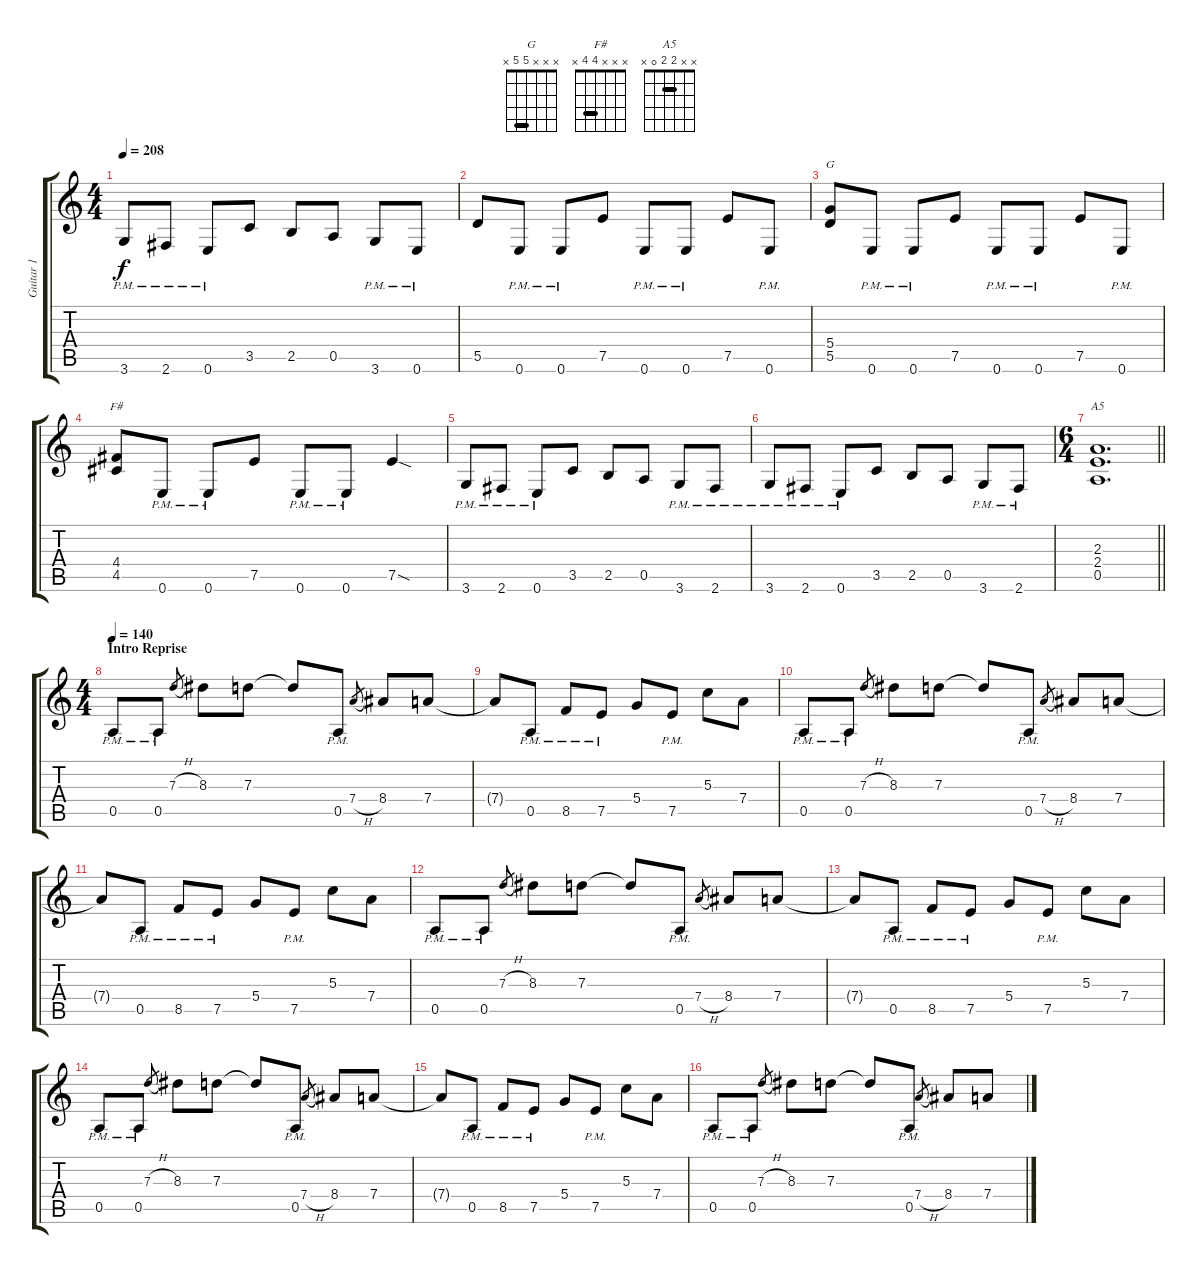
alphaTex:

\track ("Guitar 1" "Guitar 1") {instrument distortionguitar}
\staff {score tabs}
\tuning (E4 B3 G3 D3 A2 E2) {hide}
\chord ("G" x x x 5 5 x) {barre 5}
\chord ("F#" x x x 4 4 x) {barre 4}
\chord ("A5" x x 2 2 0 x) {barre 2}
\ts (4 4)
\tempo 208
\clef g2
\ks c
3.6{pm}.8{dy f} 2.6{pm}.8 0.6{pm}.8 3.5.8 2.5.8 0.5.8 3.6{pm}.8 0.6{pm}.8 |
5.5.8 0.6{pm}.8 0.6{pm}.8 7.5.8 0.6{pm}.8 0.6{pm}.8 7.5.8 0.6{pm}.8 |
(5.4 5.5).8{ch "G"} 0.6{pm}.8 0.6{pm}.8 7.5.8 0.6{pm}.8 0.6{pm}.8 7.5.8 0.6{pm}.8 |
(4.4 4.5).8{ch "F#"} 0.6{pm}.8 0.6{pm}.8 7.5.8 0.6{pm}.8 0.6{pm}.8 7.5{sod}.4 |
3.6{pm}.8 2.6{pm}.8 0.6{pm}.8 3.5.8 2.5.8 0.5.8 3.6{pm}.8 2.6{pm}.8 |
3.6{pm}.8 2.6{pm}.8 0.6{pm}.8 3.5.8 2.5.8 0.5.8 3.6{pm}.8 2.6{pm}.8 |
\ts (6 4)
\barLineRight lightlight
(2.3 2.4 0.5).1{d ch "A5"} |
\ts (4 4)
\section ("" "Intro Reprise")
\tempo 140
0.5{pm}.8 0.5{pm}.8 7.3{h}.8{gr beam split} 8.3.8 7.3.8{beam split} 7.3{t}.8 0.5{pm}.8 7.4{h}.8{gr} 8.4.8 7.4.8 |
7.4{t}.8 0.5{pm}.8{beam split} 8.5{pm}.8 7.5{pm}.8{beam split} 5.4.8 7.5{pm}.8 5.3.8 7.4.8 |
0.5{pm}.8 0.5{pm}.8 7.3{h}.8{gr beam split} 8.3.8 7.3.8{beam split} 7.3{t}.8 0.5{pm}.8 7.4{h}.8{gr} 8.4.8 7.4.8 |
7.4{t}.8 0.5{pm}.8{beam split} 8.5{pm}.8 7.5{pm}.8{beam split} 5.4.8 7.5{pm}.8 5.3.8 7.4.8 |
0.5{pm}.8 0.5{pm}.8 7.3{h}.8{gr beam split} 8.3.8 7.3.8{beam split} 7.3{t}.8 0.5{pm}.8 7.4{h}.8{gr} 8.4.8 7.4.8 |
7.4{t}.8 0.5{pm}.8{beam split} 8.5{pm}.8 7.5{pm}.8{beam split} 5.4.8 7.5{pm}.8 5.3.8 7.4.8 |
0.5{pm}.8 0.5{pm}.8 7.3{h}.8{gr beam split} 8.3.8 7.3.8{beam split} 7.3{t}.8 0.5{pm}.8 7.4{h}.8{gr} 8.4.8 7.4.8 |
7.4{t}.8 0.5{pm}.8{beam split} 8.5{pm}.8 7.5{pm}.8{beam split} 5.4.8 7.5{pm}.8 5.3.8 7.4.8 |
0.5{pm}.8 0.5{pm}.8 7.3{h}.8{gr beam split} 8.3.8 7.3.8{beam split} 7.3{t}.8 0.5{pm}.8 7.4{h}.8{gr} 8.4.8 7.4.8
